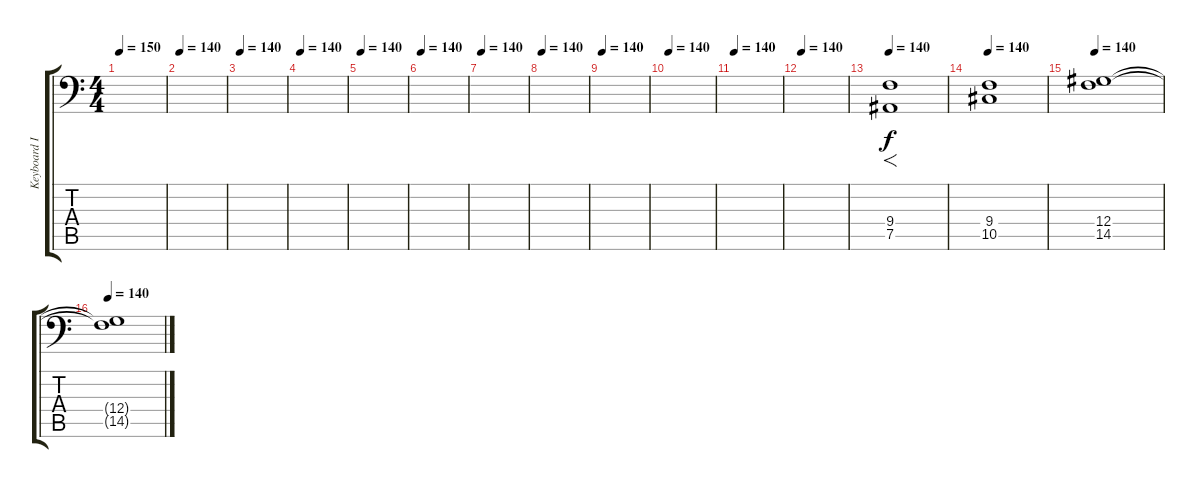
\track ("Keyboard I" "Keyboard I") {instrument stringensemble1}
\staff {score tabs}
\tuning (Bb3 F3 Db3 Ab2 Eb2 Bb1) {hide}
\ts (4 4)
\tempo 150
\tempo 140
\tempo 150
\clef f4
\ks c
|
\tempo 140
|
\tempo 140
|
\tempo 140
|
\tempo 140
|
\tempo 140
|
\tempo 140
|
\tempo 140
|
\tempo 140
|
\tempo 140
|
\tempo 140
|
\tempo 140
|
\tempo 140
(9.4 7.5).1{f} |
\tempo 140
(9.4 10.5).1 |
\tempo 140
(12.4 14.5).1 |
\tempo 140
(12.4{t} 14.5{t}).1
